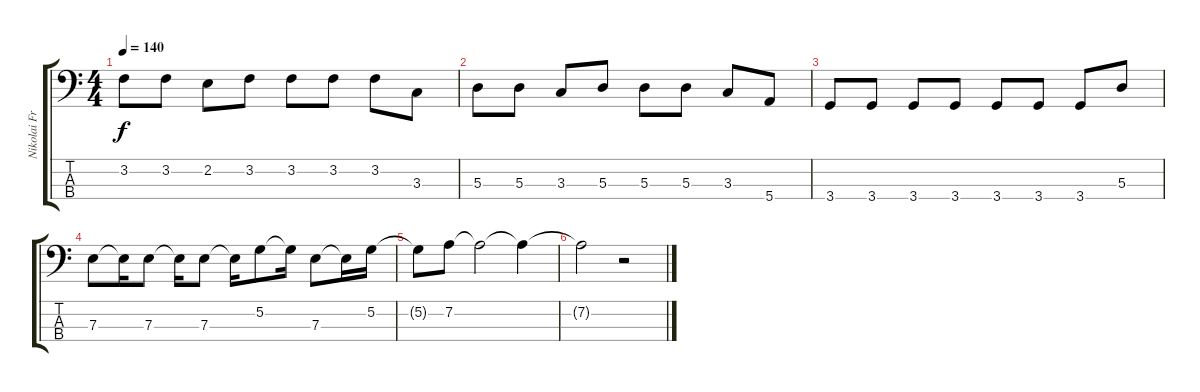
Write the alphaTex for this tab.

\track ("Nikolai Fraiture - Bass" "Nikolai Fr") {instrument electricbassfinger}
\staff {score tabs}
\tuning (G2 D2 A1 E1) {hide}
\ts (4 4)
\tempo 140
\clef f4
\ks c
3.2.8{dy f} 3.2.8 2.2.8 3.2.8 3.2.8 3.2.8 3.2.8 3.3.8 |
5.3.8 5.3.8 3.3.8 5.3.8 5.3.8 5.3.8 3.3.8 5.4.8 |
3.4.8 3.4.8 3.4.8 3.4.8 3.4.8 3.4.8 3.4.8 5.3.8 |
7.3.8 7.3{t}.16 7.3.8 7.3{t}.16 7.3.8 7.3{t}.16 5.2.8 5.2{t}.16 7.3.8 7.3{t}.16 5.2.16 |
5.2{t}.8 7.2.8 7.2{t}.2 7.2{t}.4 |
7.2{t}.2 r.2
